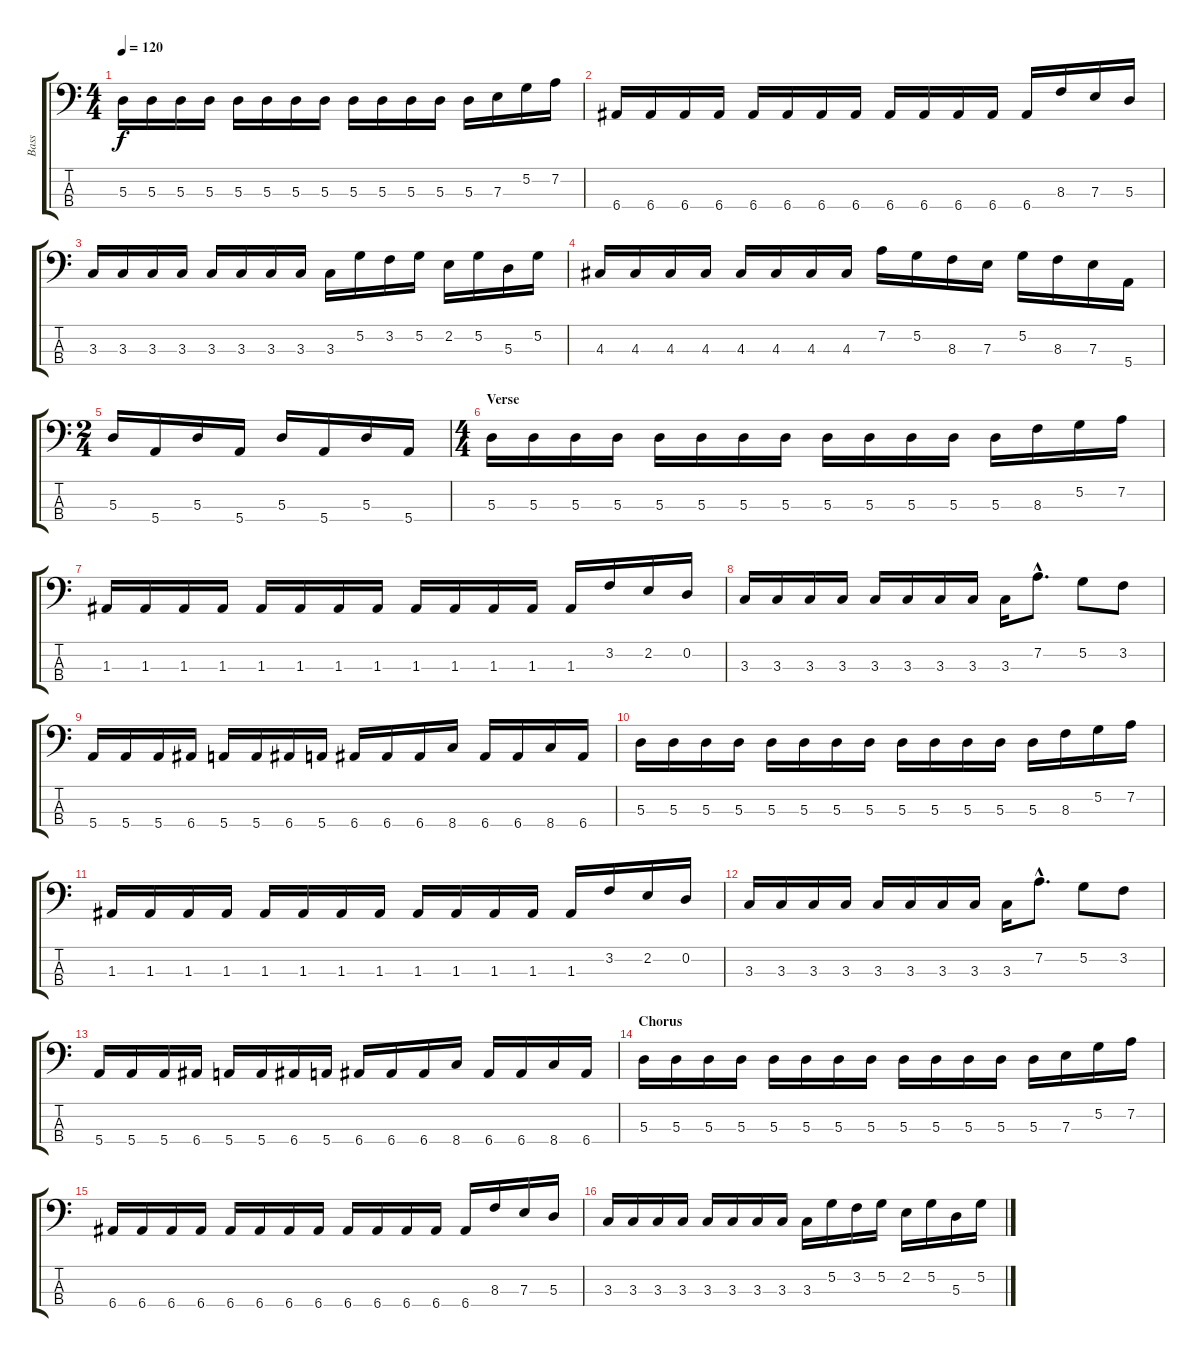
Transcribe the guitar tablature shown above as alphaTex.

\track ("Bass" "Bass") {instrument electricbassfinger}
\staff {score tabs}
\tuning (G2 D2 A1 E1) {hide}
\ts (4 4)
\tempo 120
\clef f4
\ks c
5.3.16{dy f} 5.3.16 5.3.16 5.3.16 5.3.16 5.3.16 5.3.16 5.3.16 5.3.16 5.3.16 5.3.16 5.3.16 5.3.16 7.3.16 5.2.16 7.2.16 |
6.4.16 6.4.16 6.4.16 6.4.16 6.4.16 6.4.16 6.4.16 6.4.16 6.4.16 6.4.16 6.4.16 6.4.16 6.4.16 8.3.16 7.3.16 5.3.16 |
3.3.16 3.3.16 3.3.16 3.3.16 3.3.16 3.3.16 3.3.16 3.3.16 3.3.16 5.2.16 3.2.16 5.2.16 2.2.16 5.2.16 5.3.16 5.2.16 |
4.3.16 4.3.16 4.3.16 4.3.16 4.3.16 4.3.16 4.3.16 4.3.16 7.2.16 5.2.16 8.3.16 7.3.16 5.2.16 8.3.16 7.3.16 5.4.16 |
\ts (2 4)
5.3.16 5.4.16 5.3.16 5.4.16 5.3.16 5.4.16 5.3.16 5.4.16 |
\ts (4 4)
\section ("" "Verse")
5.3.16 5.3.16 5.3.16 5.3.16 5.3.16 5.3.16 5.3.16 5.3.16 5.3.16 5.3.16 5.3.16 5.3.16 5.3.16 8.3.16 5.2.16 7.2.16 |
1.3.16 1.3.16 1.3.16 1.3.16 1.3.16 1.3.16 1.3.16 1.3.16 1.3.16 1.3.16 1.3.16 1.3.16 1.3.16 3.2.16 2.2.16 0.2.16 |
3.3.16 3.3.16 3.3.16 3.3.16 3.3.16 3.3.16 3.3.16 3.3.16 3.3.16 7.2{hac}.8{d} 5.2.8 3.2.8 |
5.4.16 5.4.16 5.4.16 6.4.16 5.4.16 5.4.16 6.4.16 5.4.16 6.4.16 6.4.16 6.4.16 8.4.16 6.4.16 6.4.16 8.4.16 6.4.16 |
5.3.16 5.3.16 5.3.16 5.3.16 5.3.16 5.3.16 5.3.16 5.3.16 5.3.16 5.3.16 5.3.16 5.3.16 5.3.16 8.3.16 5.2.16 7.2.16 |
1.3.16 1.3.16 1.3.16 1.3.16 1.3.16 1.3.16 1.3.16 1.3.16 1.3.16 1.3.16 1.3.16 1.3.16 1.3.16 3.2.16 2.2.16 0.2.16 |
3.3.16 3.3.16 3.3.16 3.3.16 3.3.16 3.3.16 3.3.16 3.3.16 3.3.16 7.2{hac}.8{d} 5.2.8 3.2.8 |
5.4.16 5.4.16 5.4.16 6.4.16 5.4.16 5.4.16 6.4.16 5.4.16 6.4.16 6.4.16 6.4.16 8.4.16 6.4.16 6.4.16 8.4.16 6.4.16 |
\section ("" "Chorus")
5.3.16 5.3.16 5.3.16 5.3.16 5.3.16 5.3.16 5.3.16 5.3.16 5.3.16 5.3.16 5.3.16 5.3.16 5.3.16 7.3.16 5.2.16 7.2.16 |
6.4.16 6.4.16 6.4.16 6.4.16 6.4.16 6.4.16 6.4.16 6.4.16 6.4.16 6.4.16 6.4.16 6.4.16 6.4.16 8.3.16 7.3.16 5.3.16 |
3.3.16 3.3.16 3.3.16 3.3.16 3.3.16 3.3.16 3.3.16 3.3.16 3.3.16 5.2.16 3.2.16 5.2.16 2.2.16 5.2.16 5.3.16 5.2.16
